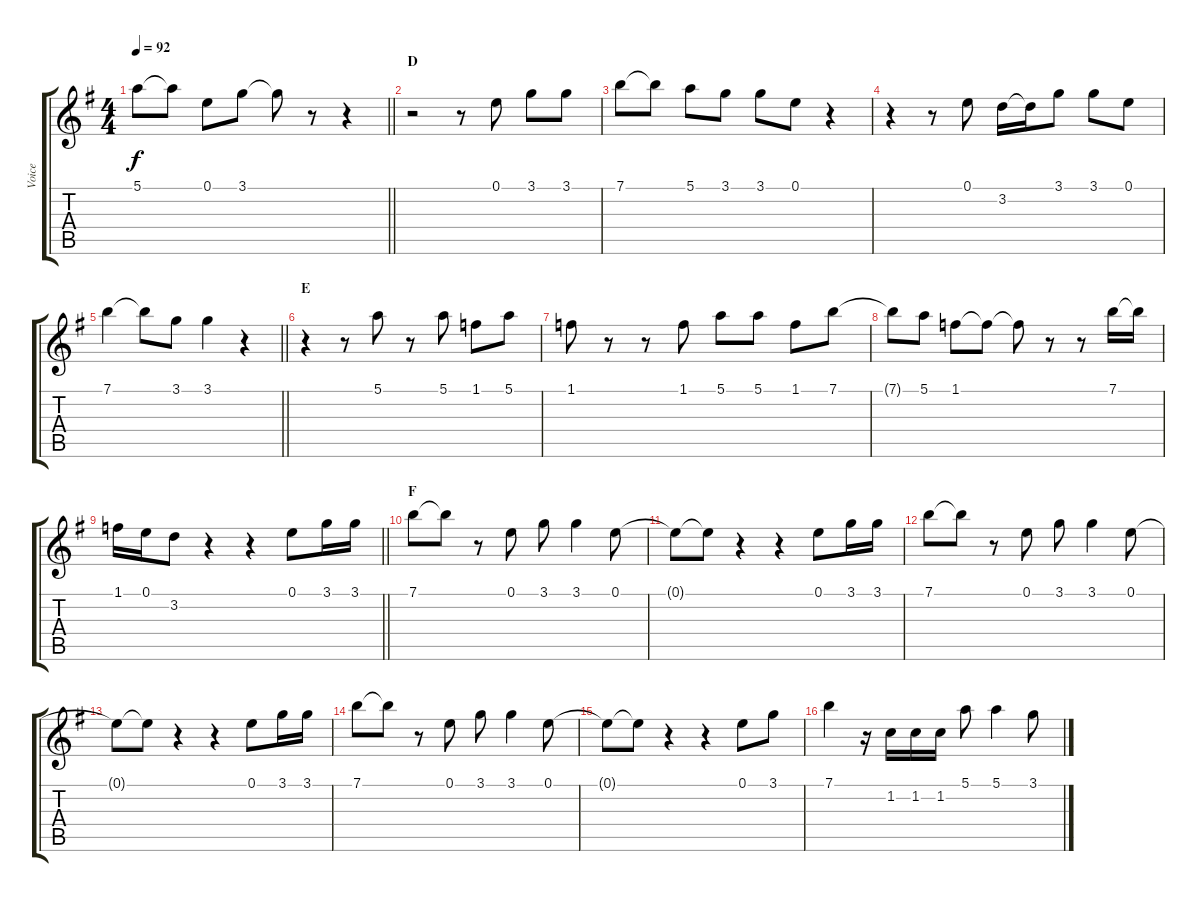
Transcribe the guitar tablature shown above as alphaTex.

\track ("Voice" "Voice") {instrument overdrivenguitar}
\staff {score tabs}
\tuning (E4 B3 G3 D3 A2 E2) {hide}
\ts (4 4)
\tempo 92
\clef g2
\barLineRight lightlight
\ks g
5.1.8{dy f} 5.1{t}.8 0.1.8 3.1.8 3.1{t}.8 r.8 r.4 |
\section ("" "D")
r.2 r.8 0.1.8 3.1.8 3.1.8 |
7.1.8 7.1{t}.8 5.1.8 3.1.8 3.1.8 0.1.8 r.4 |
r.4 r.8 0.1.8 3.2.16 3.2{t}.16 3.1.8 3.1.8 0.1.8 |
\barLineRight lightlight
7.1.4 7.1{t}.8 3.1.8 3.1.4 r.4 |
\section ("" "E")
r.4 r.8 5.1.8 r.8 5.1.8 1.1.8 5.1.8 |
1.1.8 r.8 r.8 1.1.8 5.1.8 5.1.8 1.1.8 7.1.8 |
7.1{t}.8 5.1.8 1.1.8 1.1{t}.8 1.1{t}.8 r.8 r.8 7.1.16 7.1{t}.16 |
\barLineRight lightlight
1.1.16 0.1.16 3.2.8 r.4 r.4 0.1.8 3.1.16 3.1.16 |
\section ("" "F")
7.1.8 7.1{t}.8 r.8 0.1.8 3.1.8 3.1.4 0.1.8 |
0.1{t}.8 0.1{t}.8 r.4 r.4 0.1.8 3.1.16 3.1.16 |
7.1.8 7.1{t}.8 r.8 0.1.8 3.1.8 3.1.4 0.1.8 |
0.1{t}.8 0.1{t}.8 r.4 r.4 0.1.8 3.1.16 3.1.16 |
7.1.8 7.1{t}.8 r.8 0.1.8 3.1.8 3.1.4 0.1.8 |
0.1{t}.8 0.1{t}.8 r.4 r.4 0.1.8 3.1.8 |
7.1.4 r.16 1.2.16 1.2.16 1.2.16 5.1.8 5.1.4 3.1.8
